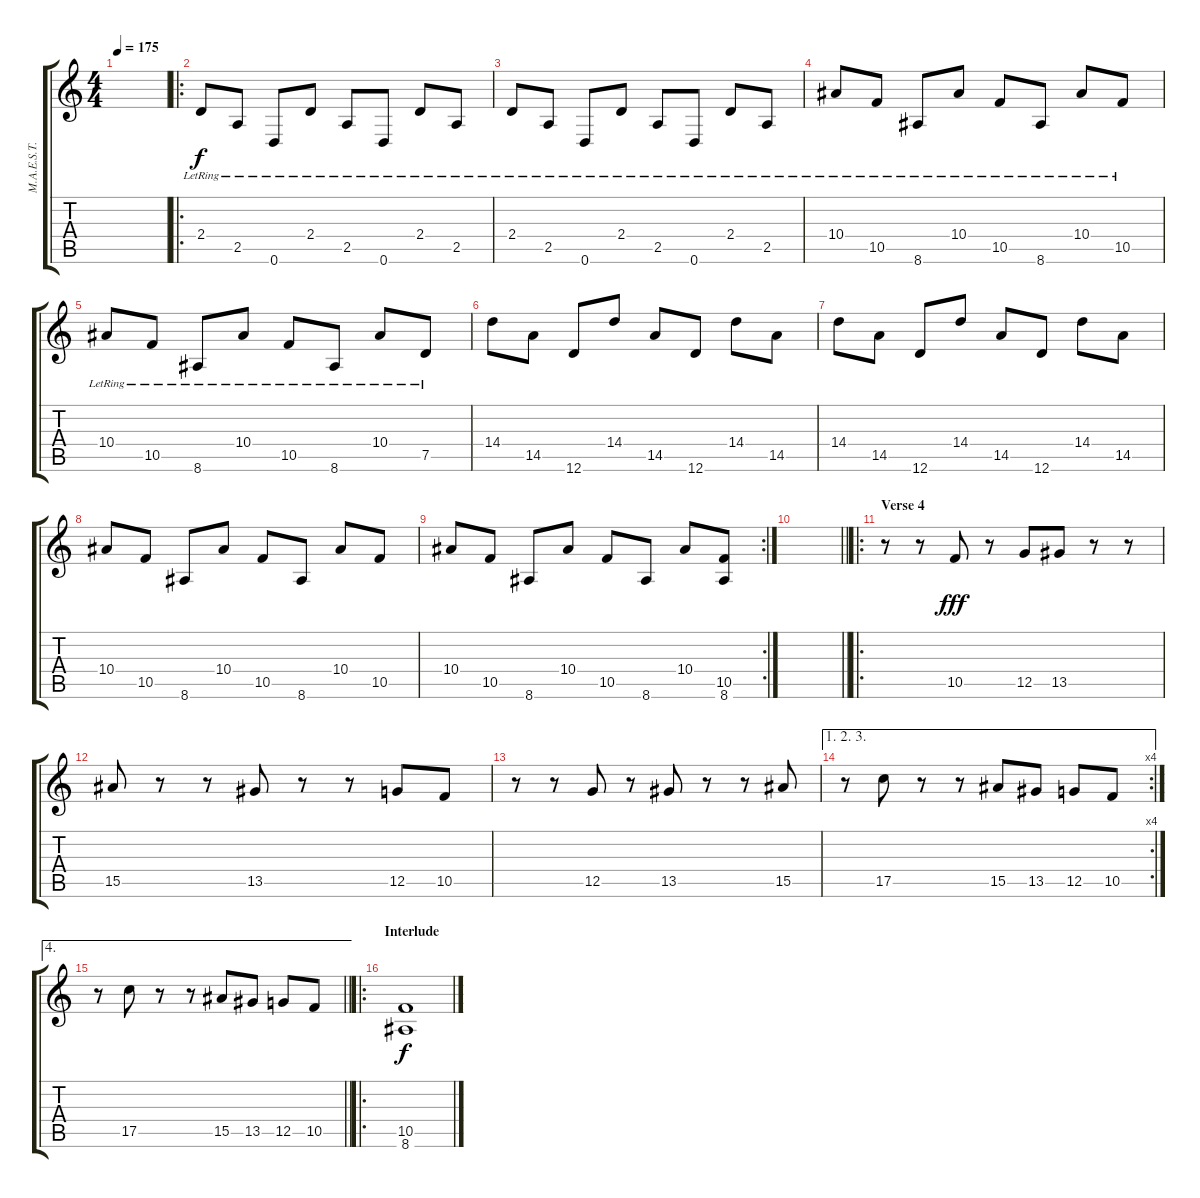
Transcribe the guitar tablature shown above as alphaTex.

\track ("M.A.E.S.T.R.O." "M.A.E.S.T.") {instrument distortionguitar}
\staff {score tabs}
\tuning (D4 A3 F3 C3 G2 D2) {hide}
\ts (4 4)
\tempo 175
\clef g2
\ks c
|
\ro
2.4{lr}.8{instrument electricguitarclean} 2.5{lr}.8 0.6{lr}.8 2.4{lr}.8 2.5{lr}.8 0.6{lr}.8 2.4{lr}.8 2.5{lr}.8 |
2.4{lr}.8 2.5{lr}.8 0.6{lr}.8 2.4{lr}.8 2.5{lr}.8 0.6{lr}.8 2.4{lr}.8 2.5{lr}.8 |
10.4{lr}.8 10.5{lr}.8 8.6{lr}.8 10.4{lr}.8 10.5{lr}.8 8.6{lr}.8 10.4{lr}.8 10.5{lr}.8 |
10.4{lr}.8 10.5{lr}.8 8.6{lr}.8 10.4{lr}.8 10.5{lr}.8 8.6{lr}.8 10.4{lr}.8 7.5{lr}.8 |
14.4.8 14.5.8 12.6.8 14.4.8 14.5.8 12.6.8 14.4.8 14.5.8 |
14.4.8 14.5.8 12.6.8 14.4.8 14.5.8 12.6.8 14.4.8 14.5.8 |
10.4.8 10.5.8 8.6.8 10.4.8 10.5.8 8.6.8 10.4.8 10.5.8 |
\rc 2
10.4.8 10.5.8 8.6.8 10.4.8 10.5.8 8.6.8 10.4.8 (10.5 8.6).8 |
\barLineRight lightlight
|
\ro
\section ("" "Verse 4")
r.8{instrument distortionguitar} r.8 10.5.8{dy fff} r.8 12.5.8 13.5.8 r.8 r.8 |
15.5.8 r.8 r.8 13.5.8 r.8 r.8 12.5.8 10.5.8 |
r.8 r.8 12.5.8 r.8 13.5.8 r.8 r.8 15.5.8 |
\ae (1 2 3)
\rc 4
r.8 17.5.8 r.8 r.8 15.5.8 13.5.8 12.5.8 10.5.8 |
\ae 4
\barLineRight lightlight
r.8 17.5.8 r.8 r.8 15.5.8 13.5.8 12.5.8 10.5.8 |
\ro
\section ("" "Interlude")
(10.5 8.6).1{dy f}
